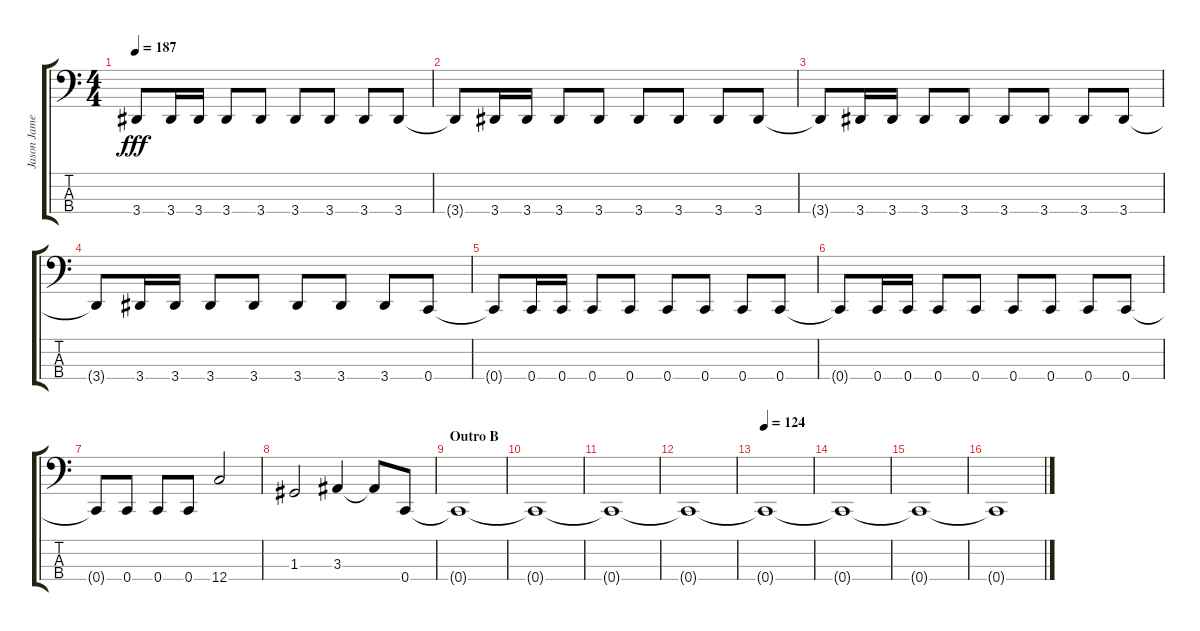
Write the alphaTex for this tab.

\track ("Jason James" "Jason Jame") {instrument electricbasspick}
\staff {score tabs}
\tuning (F2 C2 G1 C1) {hide}
\ts (4 4)
\tempo 187
\clef f4
\ks c
3.4{t}.8{dy fff} 3.4.16 3.4.16 3.4.8 3.4.8 3.4.8 3.4.8 3.4.8 3.4.8 |
3.4{t}.8 3.4.16 3.4.16 3.4.8 3.4.8 3.4.8 3.4.8 3.4.8 3.4.8 |
3.4{t}.8 3.4.16 3.4.16 3.4.8 3.4.8 3.4.8 3.4.8 3.4.8 3.4.8 |
3.4{t}.8 3.4.16 3.4.16 3.4.8 3.4.8 3.4.8 3.4.8 3.4.8 0.4.8 |
0.4{t}.8 0.4.16 0.4.16 0.4.8 0.4.8 0.4.8 0.4.8 0.4.8 0.4.8 |
0.4{t}.8 0.4.16 0.4.16 0.4.8 0.4.8 0.4.8 0.4.8 0.4.8 0.4.8 |
0.4{t}.8 0.4.8 0.4.8 0.4.8 12.4.2 |
1.3.2 3.3.4 3.3{t}.8 0.4.8 |
\section ("" "Outro B")
0.4{t}.1 |
0.4{t}.1 |
0.4{t}.1 |
0.4{t}.1 |
\tempo 124
0.4{t}.1 |
0.4{t}.1 |
0.4{t}.1 |
0.4{t}.1
